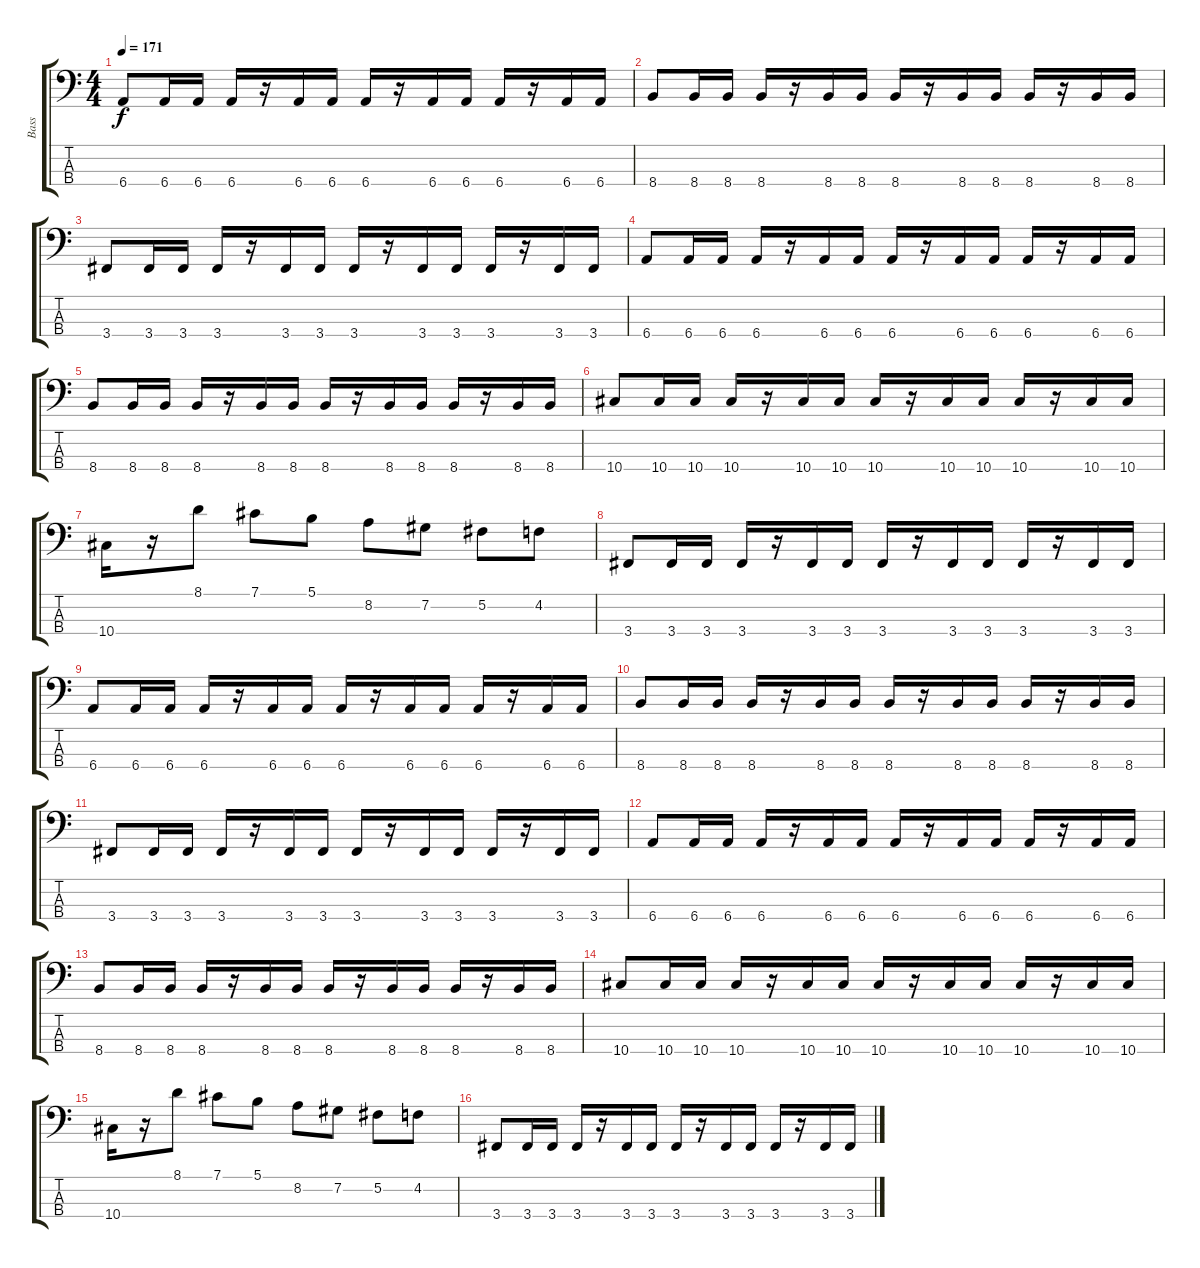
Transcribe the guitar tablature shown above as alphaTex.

\track ("Bass" "Bass") {instrument electricbasspick}
\staff {score tabs}
\tuning (Gb2 Db2 Ab1 Eb1) {hide}
\ts (4 4)
\tempo 171
\clef f4
\ks c
6.4.8{dy f} 6.4.16 6.4.16 6.4.16 r.16 6.4.16 6.4.16 6.4.16 r.16 6.4.16 6.4.16 6.4.16 r.16 6.4.16 6.4.16 |
8.4.8 8.4.16 8.4.16 8.4.16 r.16 8.4.16 8.4.16 8.4.16 r.16 8.4.16 8.4.16 8.4.16 r.16 8.4.16 8.4.16 |
3.4.8 3.4.16 3.4.16 3.4.16 r.16 3.4.16 3.4.16 3.4.16 r.16 3.4.16 3.4.16 3.4.16 r.16 3.4.16 3.4.16 |
6.4.8 6.4.16 6.4.16 6.4.16 r.16 6.4.16 6.4.16 6.4.16 r.16 6.4.16 6.4.16 6.4.16 r.16 6.4.16 6.4.16 |
8.4.8 8.4.16 8.4.16 8.4.16 r.16 8.4.16 8.4.16 8.4.16 r.16 8.4.16 8.4.16 8.4.16 r.16 8.4.16 8.4.16 |
10.4.8 10.4.16 10.4.16 10.4.16 r.16 10.4.16 10.4.16 10.4.16 r.16 10.4.16 10.4.16 10.4.16 r.16 10.4.16 10.4.16 |
10.4.16 r.16 8.1.8 7.1.8 5.1.8 8.2.8 7.2.8 5.2.8 4.2.8 |
3.4.8 3.4.16 3.4.16 3.4.16 r.16 3.4.16 3.4.16 3.4.16 r.16 3.4.16 3.4.16 3.4.16 r.16 3.4.16 3.4.16 |
6.4.8 6.4.16 6.4.16 6.4.16 r.16 6.4.16 6.4.16 6.4.16 r.16 6.4.16 6.4.16 6.4.16 r.16 6.4.16 6.4.16 |
8.4.8 8.4.16 8.4.16 8.4.16 r.16 8.4.16 8.4.16 8.4.16 r.16 8.4.16 8.4.16 8.4.16 r.16 8.4.16 8.4.16 |
3.4.8 3.4.16 3.4.16 3.4.16 r.16 3.4.16 3.4.16 3.4.16 r.16 3.4.16 3.4.16 3.4.16 r.16 3.4.16 3.4.16 |
6.4.8 6.4.16 6.4.16 6.4.16 r.16 6.4.16 6.4.16 6.4.16 r.16 6.4.16 6.4.16 6.4.16 r.16 6.4.16 6.4.16 |
8.4.8 8.4.16 8.4.16 8.4.16 r.16 8.4.16 8.4.16 8.4.16 r.16 8.4.16 8.4.16 8.4.16 r.16 8.4.16 8.4.16 |
10.4.8 10.4.16 10.4.16 10.4.16 r.16 10.4.16 10.4.16 10.4.16 r.16 10.4.16 10.4.16 10.4.16 r.16 10.4.16 10.4.16 |
10.4.16 r.16 8.1.8 7.1.8 5.1.8 8.2.8 7.2.8 5.2.8 4.2.8 |
3.4.8 3.4.16 3.4.16 3.4.16 r.16 3.4.16 3.4.16 3.4.16 r.16 3.4.16 3.4.16 3.4.16 r.16 3.4.16 3.4.16
